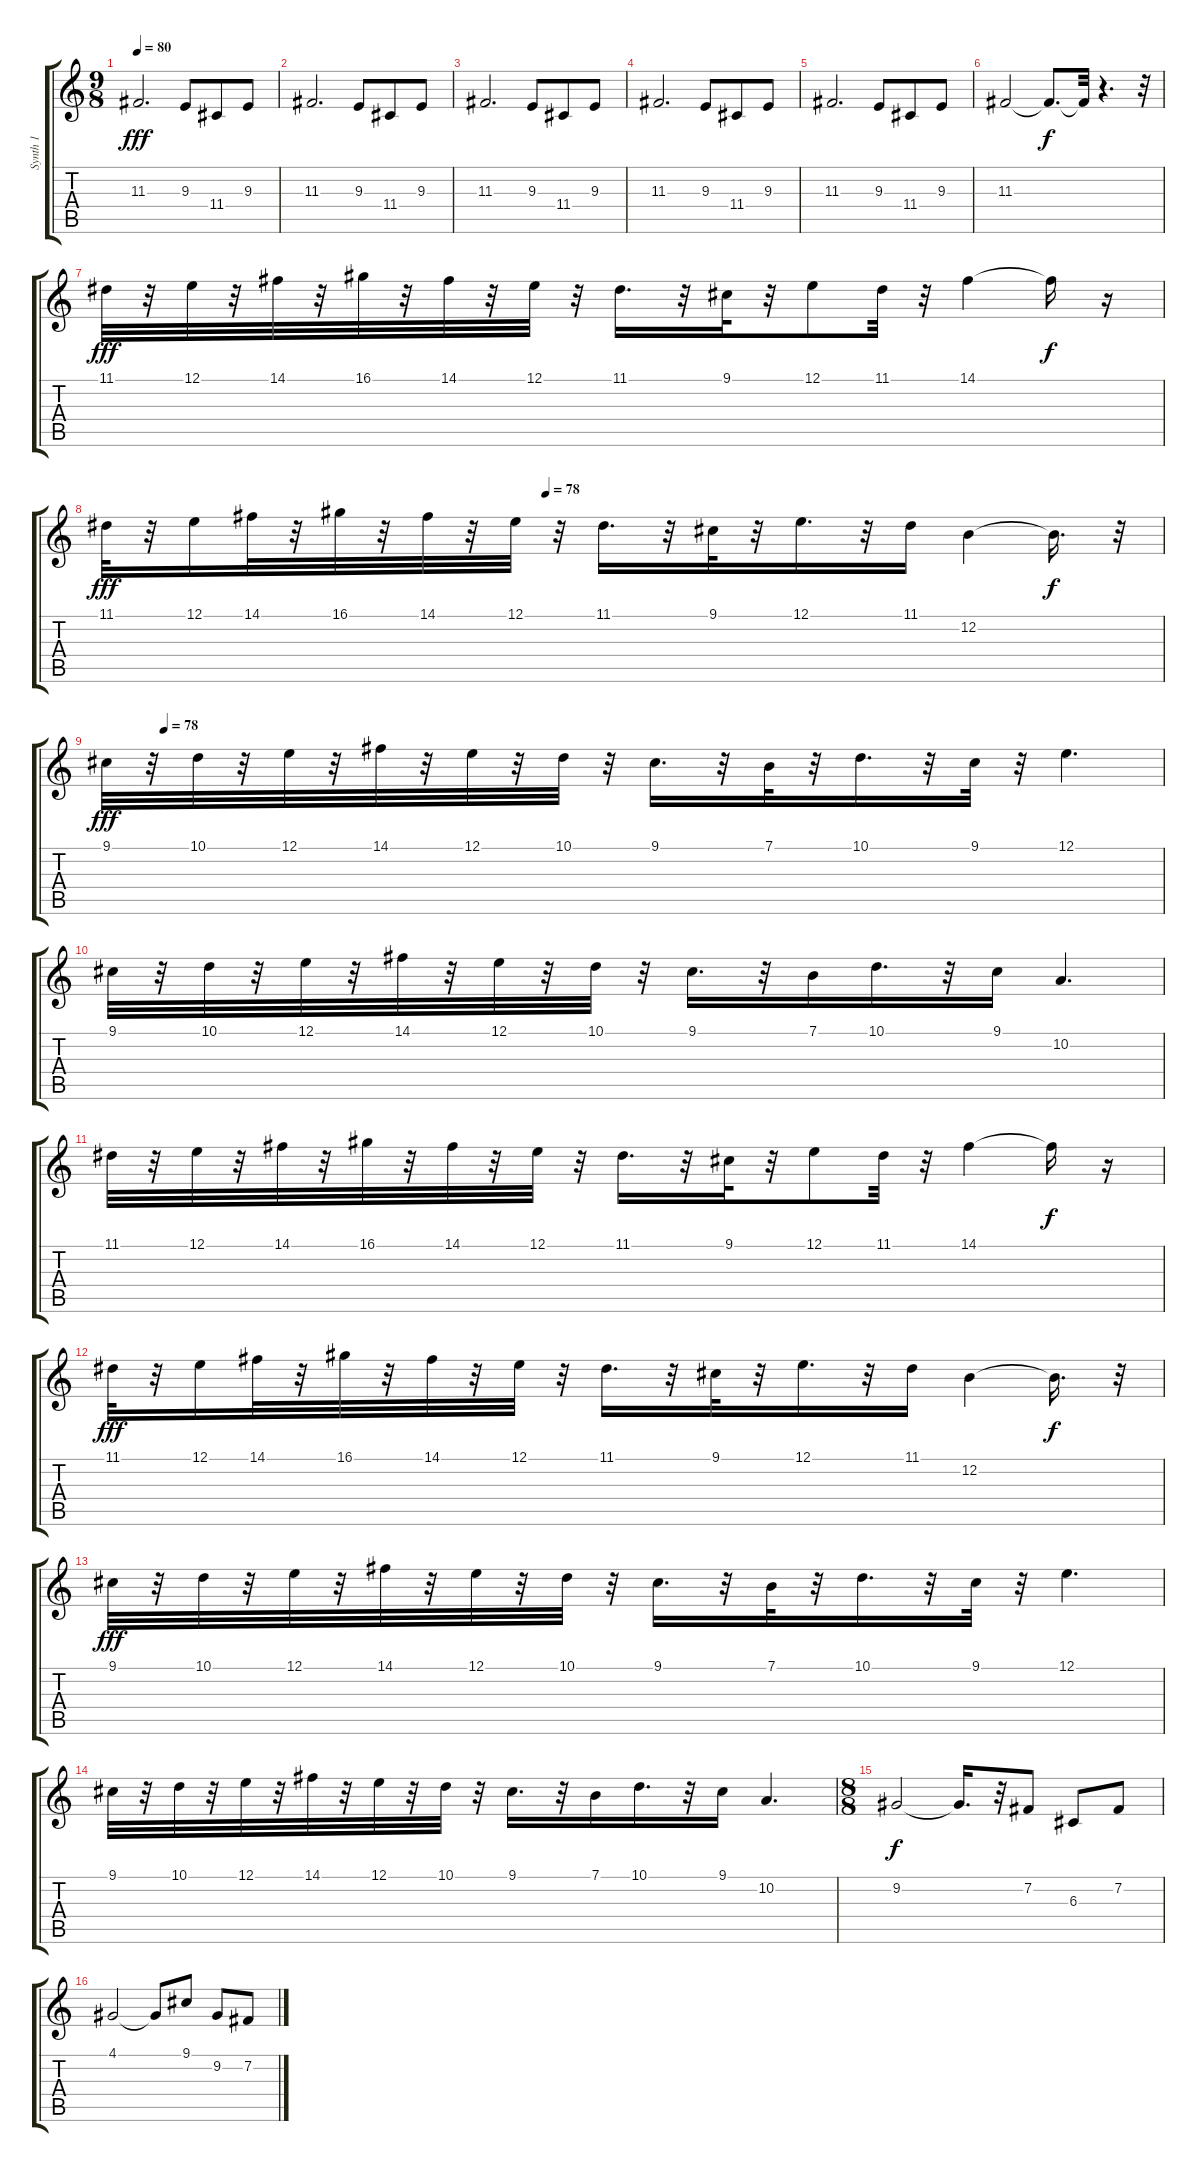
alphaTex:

\track ("Synth 1" "Synth 1") {instrument lead8bassandlead}
\staff {score tabs}
\tuning (E4 B3 G3 D3 A2 E2) {hide}
\ts (9 8)
\tempo 80
\clef g2
\ks c
11.3.2{d dy fff} 9.3.8 11.4.8 9.3.8 |
11.3.2{d} 9.3.8 11.4.8 9.3.8 |
11.3.2{d} 9.3.8 11.4.8 9.3.8 |
11.3.2{d} 9.3.8 11.4.8 9.3.8 |
11.3.2{d} 9.3.8 11.4.8 9.3.8 |
11.3.2 11.3{t}.8{d dy f} 11.3{t}.32 r.4{d} r.32 |
11.1.32{dy fff balance 7 instrument lead8bassandlead} r.32 12.1.32 r.32 14.1.32 r.32 16.1.32 r.32 14.1.32 r.32 12.1.32 r.32 11.1.16{d} r.32 9.1.32 r.32 12.1.8 11.1.32 r.32 14.1.4 14.1{t}.16{dy f} r.16 |
\tempo (78 0.4166666666666667)
11.1.32{dy fff} r.32 12.1.16 14.1.32 r.32 16.1.32 r.32 14.1.32 r.32 12.1.32 r.32 11.1.16{d} r.32 9.1.32 r.32 12.1.16{d} r.32 11.1.16 12.2.4 12.2{t}.16{d dy f} r.32 |
\tempo (78 0.05555555555555555)
9.1.32{dy fff} r.32 10.1.32 r.32 12.1.32 r.32 14.1.32 r.32 12.1.32 r.32 10.1.32 r.32 9.1.16{d} r.32 7.1.32 r.32 10.1.16{d} r.32 9.1.32 r.32 12.1.4{d} |
9.1.32 r.32 10.1.32 r.32 12.1.32 r.32 14.1.32 r.32 12.1.32 r.32 10.1.32 r.32 9.1.16{d} r.32 7.1.16 10.1.16{d} r.32 9.1.16 10.2.4{d} |
11.1.32 r.32 12.1.32 r.32 14.1.32 r.32 16.1.32 r.32 14.1.32 r.32 12.1.32 r.32 11.1.16{d} r.32 9.1.32 r.32 12.1.8 11.1.32 r.32 14.1.4 14.1{t}.16{dy f} r.16 |
11.1.32{dy fff} r.32 12.1.16 14.1.32 r.32 16.1.32 r.32 14.1.32 r.32 12.1.32 r.32 11.1.16{d} r.32 9.1.32 r.32 12.1.16{d} r.32 11.1.16 12.2.4 12.2{t}.16{d dy f} r.32 |
9.1.32{dy fff} r.32 10.1.32 r.32 12.1.32 r.32 14.1.32 r.32 12.1.32 r.32 10.1.32 r.32 9.1.16{d} r.32 7.1.32 r.32 10.1.16{d} r.32 9.1.32 r.32 12.1.4{d} |
9.1.32 r.32 10.1.32 r.32 12.1.32 r.32 14.1.32 r.32 12.1.32 r.32 10.1.32 r.32 9.1.16{d} r.32 7.1.16 10.1.16{d} r.32 9.1.16 10.2.4{d} |
\ts (8 8)
9.2.2{dy f} 9.2{t}.16{d} r.32 7.2.8 6.3.8 7.2.8 |
4.1.2 4.1{t}.8 9.1.8 9.2.8 7.2.8
